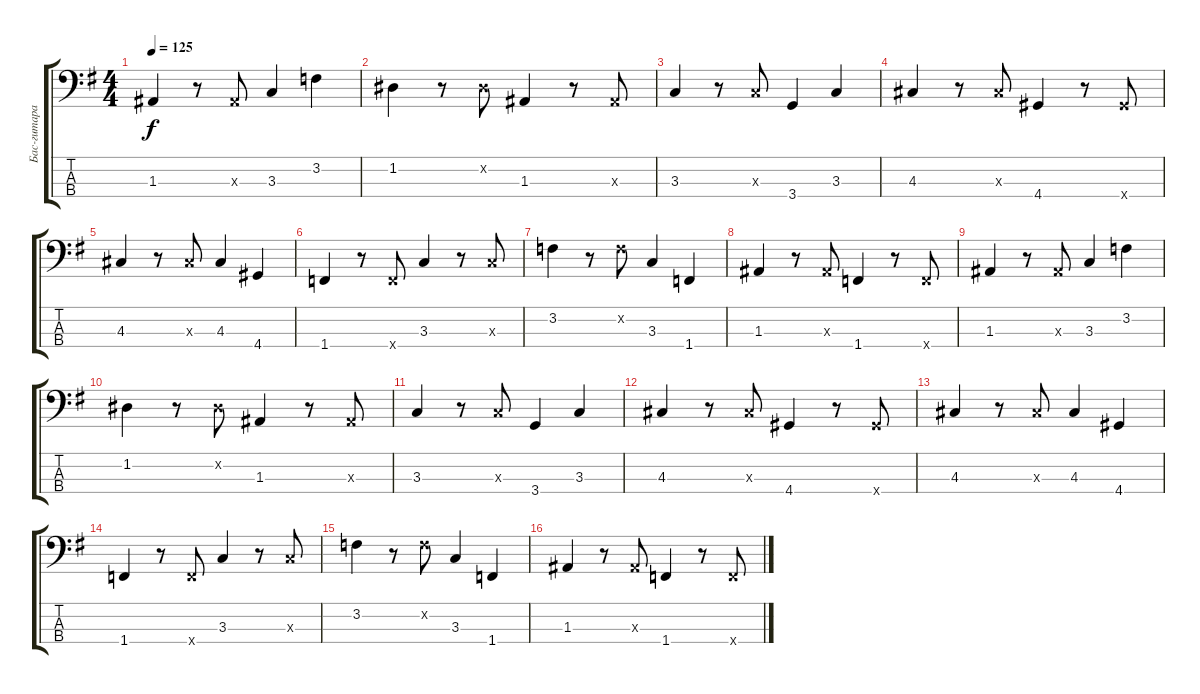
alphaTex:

\track ("Бас-гитара" "Бас-гитара") {instrument electricbassfinger}
\staff {score tabs}
\tuning (G2 D2 A1 E1) {hide}
\ts (4 4)
\tempo 125
\clef f4
\ks eminor
1.3.4{dy f} r.8 1.3{x}.8 3.3.4 3.2.4 |
1.2.4 r.8 1.2{x}.8 1.3.4 r.8 1.3{x}.8 |
3.3.4 r.8 3.3{x}.8 3.4.4 3.3.4 |
4.3.4 r.8 4.3{x}.8 4.4.4 r.8 4.4{x}.8 |
4.3.4 r.8 4.3{x}.8 4.3.4 4.4.4 |
1.4.4 r.8 1.4{x}.8 3.3.4 r.8 3.3{x}.8 |
3.2.4 r.8 3.2{x}.8 3.3.4 1.4.4 |
1.3.4 r.8 1.3{x}.8 1.4.4 r.8 1.4{x}.8 |
1.3.4 r.8 1.3{x}.8 3.3.4 3.2.4 |
1.2.4 r.8 1.2{x}.8 1.3.4 r.8 1.3{x}.8 |
3.3.4 r.8 3.3{x}.8 3.4.4 3.3.4 |
4.3.4 r.8 4.3{x}.8 4.4.4 r.8 4.4{x}.8 |
4.3.4 r.8 4.3{x}.8 4.3.4 4.4.4 |
1.4.4 r.8 1.4{x}.8 3.3.4 r.8 3.3{x}.8 |
3.2.4 r.8 3.2{x}.8 3.3.4 1.4.4 |
1.3.4 r.8 1.3{x}.8 1.4.4 r.8 1.4{x}.8
